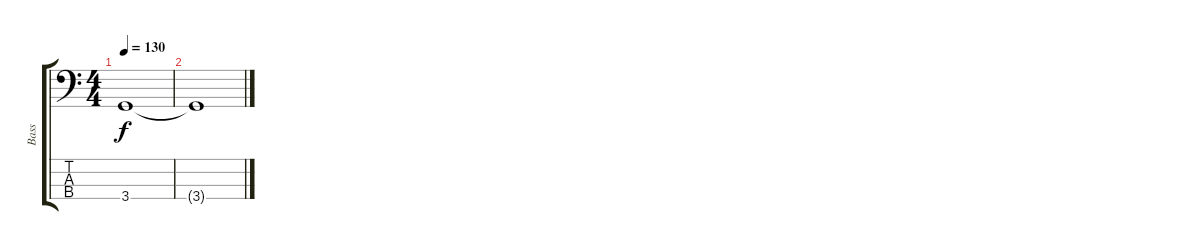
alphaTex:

\track ("Bass" "Bass") {instrument acousticbass}
\staff {score tabs}
\tuning (G2 D2 A1 E1) {hide}
\ts (4 4)
\tempo 130
\clef f4
\ks c
3.4.1{dy f} |
3.4{t}.1
